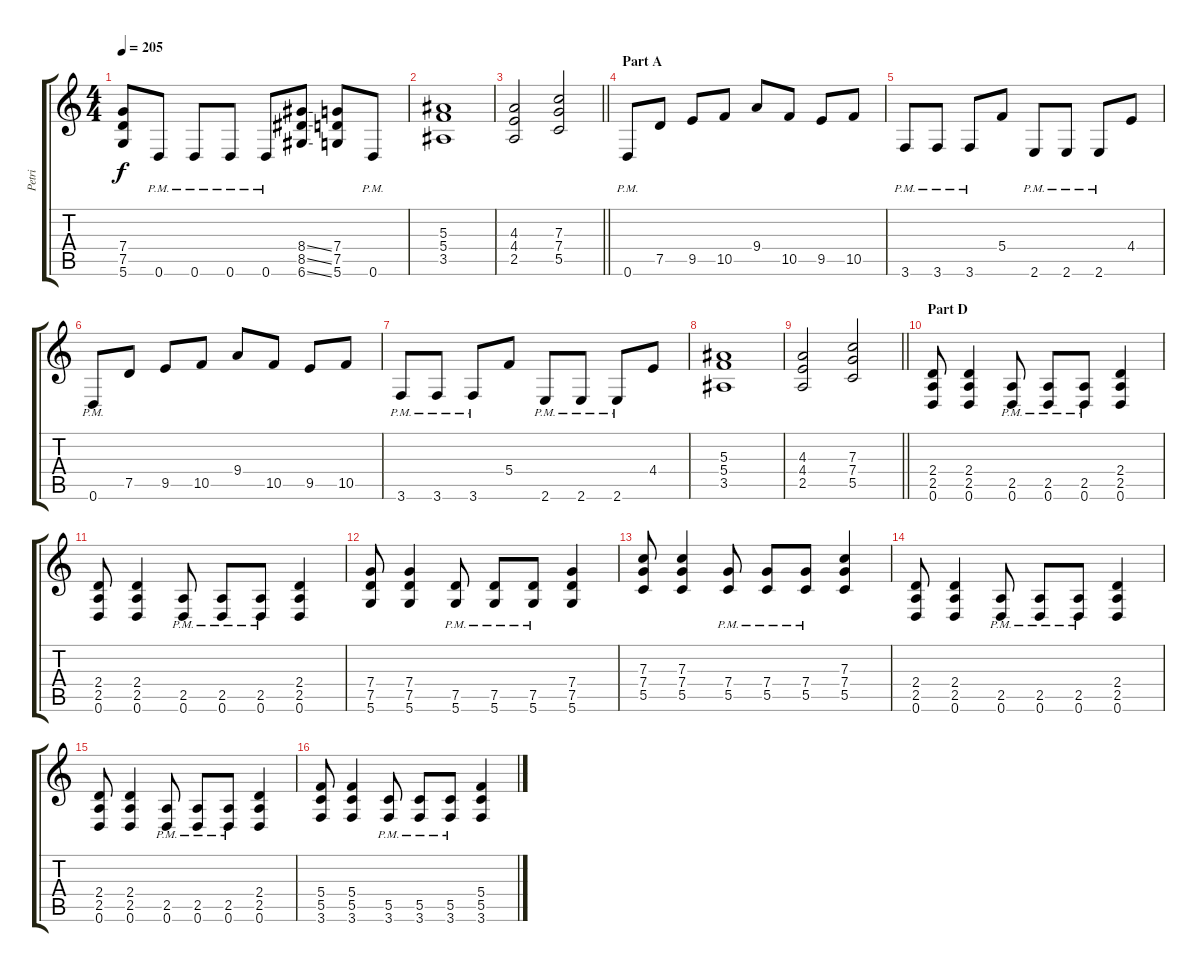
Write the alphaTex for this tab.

\track ("Petri" "Petri") {instrument distortionguitar}
\staff {score tabs}
\tuning (D4 A3 F3 C3 G2 D2) {hide}
\ts (4 4)
\tempo 205
\clef g2
\ks c
(7.4 7.5 5.6).8{dy f} 0.6{pm}.8 0.6{pm}.8 0.6{pm}.8 0.6{pm}.8 (8.4{ss} 8.5{ss} 6.6{ss}).8 (7.4 7.5 5.6).8 0.6{pm}.8 |
(5.3 5.4 3.5).1 |
\barLineRight lightlight
(4.3 4.4 2.5).2 (7.3 7.4 5.5).2 |
\section ("" "Part A")
0.6{pm}.8 7.5.8 9.5.8 10.5.8 9.4.8 10.5.8 9.5.8 10.5.8 |
3.6{pm}.8 3.6{pm}.8 3.6{pm}.8 5.4.8 2.6{pm}.8 2.6{pm}.8 2.6{pm}.8 4.4.8 |
0.6{pm}.8 7.5.8 9.5.8 10.5.8 9.4.8 10.5.8 9.5.8 10.5.8 |
3.6{pm}.8 3.6{pm}.8 3.6{pm}.8 5.4.8 2.6{pm}.8 2.6{pm}.8 2.6{pm}.8 4.4.8 |
(5.3 5.4 3.5).1 |
\barLineRight lightlight
(4.3 4.4 2.5).2 (7.3 7.4 5.5).2 |
\section ("" "Part D")
(2.4 2.5 0.6).8 (2.4 2.5 0.6).4 (2.5{pm} 0.6{pm}).8 (2.5{pm} 0.6{pm}).8 (2.5{pm} 0.6{pm}).8 (2.4 2.5 0.6).4 |
(2.4 2.5 0.6).8 (2.4 2.5 0.6).4 (2.5{pm} 0.6{pm}).8 (2.5{pm} 0.6{pm}).8 (2.5{pm} 0.6{pm}).8 (2.4 2.5 0.6).4 |
(7.4 7.5 5.6).8 (7.4 7.5 5.6).4 (7.5{pm} 5.6{pm}).8 (7.5{pm} 5.6{pm}).8 (7.5{pm} 5.6{pm}).8 (7.4 7.5 5.6).4 |
(7.3 7.4 5.5).8 (7.3 7.4 5.5).4 (7.4{pm} 5.5{pm}).8 (7.4{pm} 5.5{pm}).8 (7.4{pm} 5.5{pm}).8 (7.3 7.4 5.5).4 |
(2.4 2.5 0.6).8 (2.4 2.5 0.6).4 (2.5{pm} 0.6{pm}).8 (2.5{pm} 0.6{pm}).8 (2.5{pm} 0.6{pm}).8 (2.4 2.5 0.6).4 |
(2.4 2.5 0.6).8 (2.4 2.5 0.6).4 (2.5{pm} 0.6{pm}).8 (2.5{pm} 0.6{pm}).8 (2.5{pm} 0.6{pm}).8 (2.4 2.5 0.6).4 |
(5.4 5.5 3.6).8 (5.4 5.5 3.6).4 (5.5{pm} 3.6{pm}).8 (5.5{pm} 3.6{pm}).8 (5.5{pm} 3.6{pm}).8 (5.4 5.5 3.6).4
